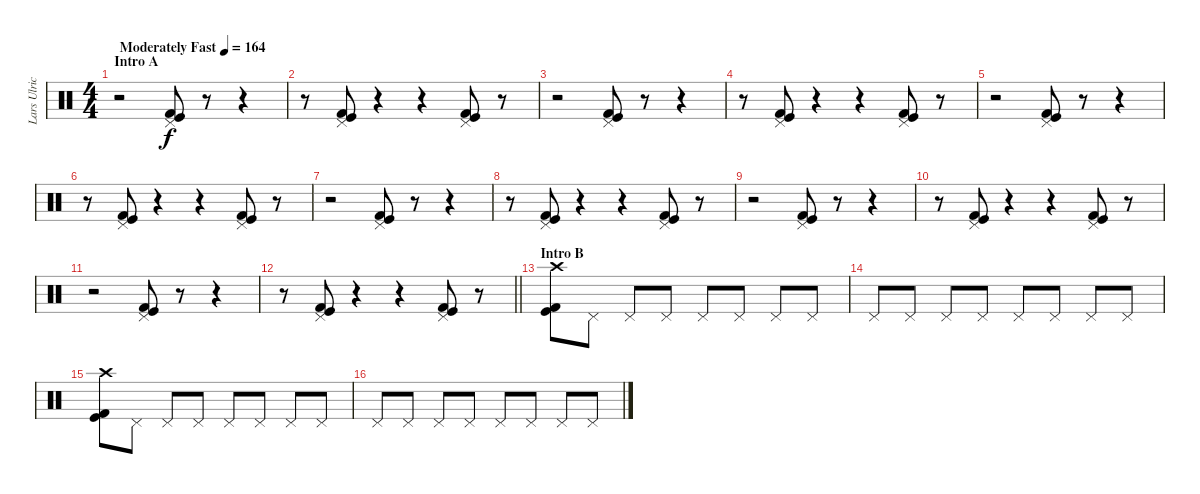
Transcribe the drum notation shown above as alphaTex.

\track ("Lars Ulrich" "Lars Ulric") {instrument percussion}
\staff {score}
\articulation defaults
\ts (4 4)
\section ("" "Intro A")
\tempo (164 "Moderately Fast")
\clef neutral
\ks c
r.2{dy f volume 0} ("Pedal Hi-Hat (hit)" "Kick (hit)" "Kick (hit) 2").8{volume 4} r.8 r.4 |
r.8 ("Pedal Hi-Hat (hit)" "Kick (hit)" "Kick (hit) 2").8 r.4 r.4 ("Pedal Hi-Hat (hit)" "Kick (hit)" "Kick (hit) 2").8 r.8 |
r.2 ("Pedal Hi-Hat (hit)" "Kick (hit)" "Kick (hit) 2").8{volume 6} r.8 r.4 |
r.8 ("Pedal Hi-Hat (hit)" "Kick (hit)" "Kick (hit) 2").8 r.4 r.4 ("Pedal Hi-Hat (hit)" "Kick (hit)" "Kick (hit) 2").8 r.8 |
r.2 ("Pedal Hi-Hat (hit)" "Kick (hit)" "Kick (hit) 2").8{volume 8} r.8 r.4 |
r.8 ("Pedal Hi-Hat (hit)" "Kick (hit)" "Kick (hit) 2").8 r.4 r.4 ("Pedal Hi-Hat (hit)" "Kick (hit)" "Kick (hit) 2").8 r.8 |
r.2 ("Pedal Hi-Hat (hit)" "Kick (hit)" "Kick (hit) 2").8{volume 10} r.8 r.4 |
r.8 ("Pedal Hi-Hat (hit)" "Kick (hit)" "Kick (hit) 2").8 r.4 r.4 ("Pedal Hi-Hat (hit)" "Kick (hit)" "Kick (hit) 2").8 r.8 |
r.2 ("Pedal Hi-Hat (hit)" "Kick (hit)" "Kick (hit) 2").8{volume 12} r.8 r.4 |
r.8 ("Pedal Hi-Hat (hit)" "Kick (hit)" "Kick (hit) 2").8 r.4 r.4 ("Pedal Hi-Hat (hit)" "Kick (hit)" "Kick (hit) 2").8 r.8 |
r.2 ("Pedal Hi-Hat (hit)" "Kick (hit)" "Kick (hit) 2").8{volume 16} r.8 r.4 |
\barLineRight lightlight
r.8 ("Pedal Hi-Hat (hit)" "Kick (hit)" "Kick (hit) 2").8 r.4 r.4 ("Pedal Hi-Hat (hit)" "Kick (hit)" "Kick (hit) 2").8 r.8 |
\section ("" "Intro B")
("Crash high (hit)" "Kick (hit)" "Kick (hit) 2").8 "Pedal Hi-Hat (hit)".8 "Pedal Hi-Hat (hit)".8 "Pedal Hi-Hat (hit)".8 "Pedal Hi-Hat (hit)".8 "Pedal Hi-Hat (hit)".8 "Pedal Hi-Hat (hit)".8 "Pedal Hi-Hat (hit)".8 |
"Pedal Hi-Hat (hit)".8 "Pedal Hi-Hat (hit)".8 "Pedal Hi-Hat (hit)".8 "Pedal Hi-Hat (hit)".8 "Pedal Hi-Hat (hit)".8 "Pedal Hi-Hat (hit)".8 "Pedal Hi-Hat (hit)".8 "Pedal Hi-Hat (hit)".8 |
("Crash high (hit)" "Kick (hit)" "Kick (hit) 2").8 "Pedal Hi-Hat (hit)".8 "Pedal Hi-Hat (hit)".8 "Pedal Hi-Hat (hit)".8 "Pedal Hi-Hat (hit)".8 "Pedal Hi-Hat (hit)".8 "Pedal Hi-Hat (hit)".8 "Pedal Hi-Hat (hit)".8 |
"Pedal Hi-Hat (hit)".8 "Pedal Hi-Hat (hit)".8 "Pedal Hi-Hat (hit)".8 "Pedal Hi-Hat (hit)".8 "Pedal Hi-Hat (hit)".8 "Pedal Hi-Hat (hit)".8 "Pedal Hi-Hat (hit)".8 "Pedal Hi-Hat (hit)".8
